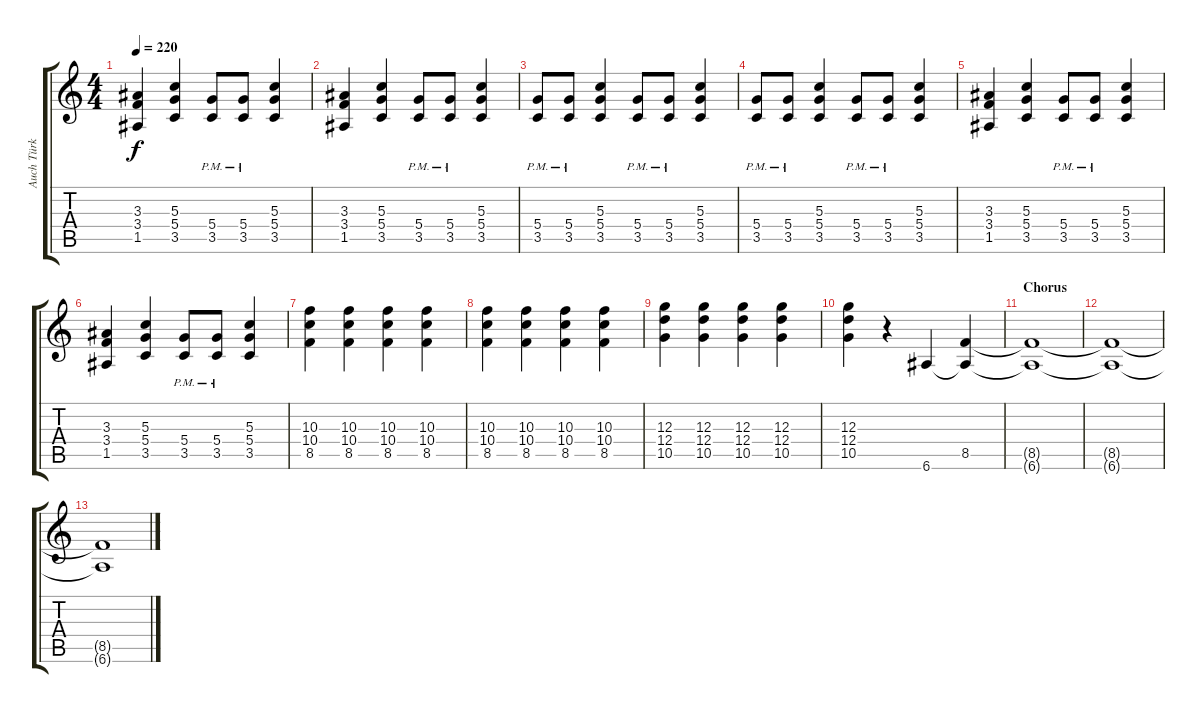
\track ("Auch Türk" "Auch Türk") {instrument distortionguitar}
\staff {score tabs}
\tuning (E4 B3 G3 D3 A2 E2) {hide}
\ts (4 4)
\tempo 220
\clef g2
\ks c
(3.3 3.4 1.5).4{dy f} (5.3 5.4 3.5).4 (5.4{pm} 3.5{pm}).8 (5.4{pm} 3.5{pm}).8 (5.3 5.4 3.5).4 |
(3.3 3.4 1.5).4 (5.3 5.4 3.5).4 (5.4{pm} 3.5{pm}).8 (5.4{pm} 3.5{pm}).8 (5.3 5.4 3.5).4 |
(5.4{pm} 3.5{pm}).8 (5.4{pm} 3.5{pm}).8 (5.3 5.4 3.5).4 (5.4{pm} 3.5{pm}).8 (5.4{pm} 3.5{pm}).8 (5.3 5.4 3.5).4 |
(5.4{pm} 3.5{pm}).8 (5.4{pm} 3.5{pm}).8 (5.3 5.4 3.5).4 (5.4{pm} 3.5{pm}).8 (5.4{pm} 3.5{pm}).8 (5.3 5.4 3.5).4 |
(3.3 3.4 1.5).4 (5.3 5.4 3.5).4 (5.4{pm} 3.5{pm}).8 (5.4{pm} 3.5{pm}).8 (5.3 5.4 3.5).4 |
(3.3 3.4 1.5).4 (5.3 5.4 3.5).4 (5.4{pm} 3.5{pm}).8 (5.4{pm} 3.5{pm}).8 (5.3 5.4 3.5).4 |
(10.3 10.4 8.5).4 (10.3 10.4 8.5).4 (10.3 10.4 8.5).4 (10.3 10.4 8.5).4 |
(10.3 10.4 8.5).4 (10.3 10.4 8.5).4 (10.3 10.4 8.5).4 (10.3 10.4 8.5).4 |
(12.3 12.4 10.5).4 (12.3 12.4 10.5).4 (12.3 12.4 10.5).4 (12.3 12.4 10.5).4 |
(12.3 12.4 10.5).4 r.4 6.6.4{volume 0} (8.5 6.6{t}).4 |
\section ("" "Chorus")
(8.5{t} 6.6{t}).1 |
(8.5{t} 6.6{t}).1 |
(8.5{t} 6.6{t}).1
